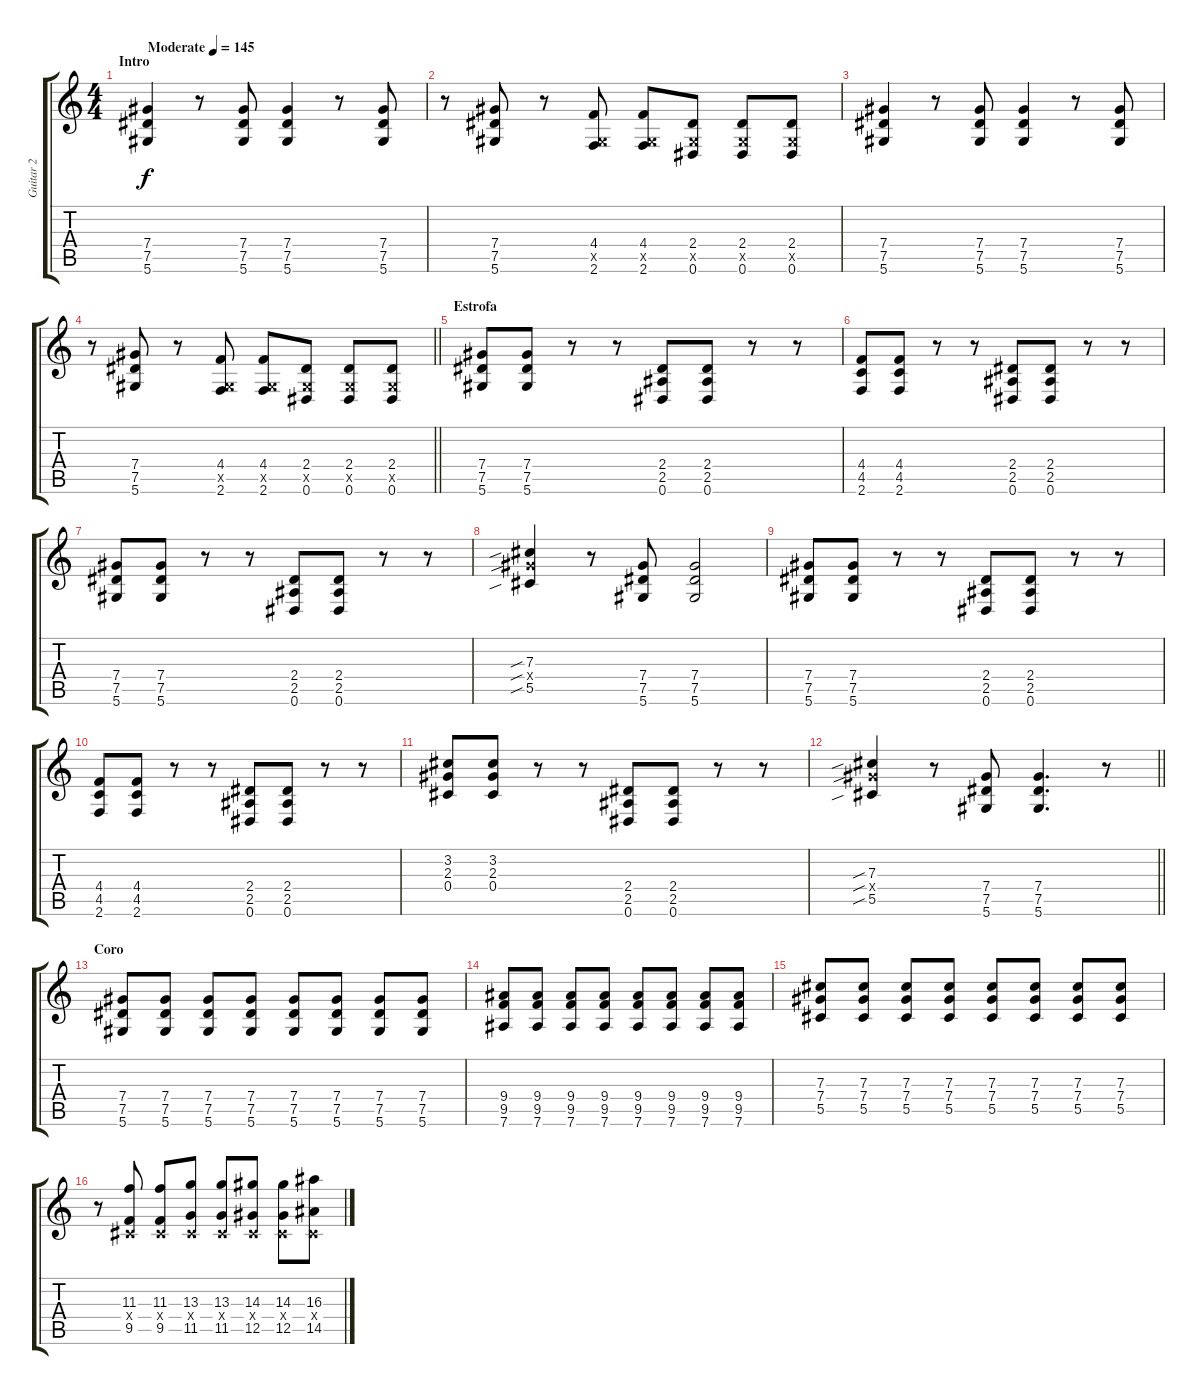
\track ("Guitar 2" "Guitar 2") {instrument overdrivenguitar}
\staff {score tabs}
\tuning (Eb4 Bb3 Gb3 Db3 Ab2 Eb2) {hide}
\ts (4 4)
\section ("" "Intro")
\tempo (145 "Moderate")
\clef g2
\ks c
(7.4 7.5 5.6).4{dy f instrument overdrivenguitar} r.8 (7.4 7.5 5.6).8 (7.4 7.5 5.6).4 r.8 (7.4 7.5 5.6).8 |
r.8 (7.4 7.5 5.6).8 r.8 (4.4 0.5{x} 2.6).8 (4.4 0.5{x} 2.6).8 (2.4 0.5{x} 0.6).8 (2.4 0.5{x} 0.6).8 (2.4 0.5{x} 0.6).8 |
(7.4 7.5 5.6).4 r.8 (7.4 7.5 5.6).8 (7.4 7.5 5.6).4 r.8 (7.4 7.5 5.6).8 |
\barLineRight lightlight
r.8 (7.4 7.5 5.6).8 r.8 (4.4 0.5{x} 2.6).8 (4.4 0.5{x} 2.6).8 (2.4 0.5{x} 0.6).8 (2.4 0.5{x} 0.6).8 (2.4 0.5{x} 0.6).8 |
\section ("" "Estrofa")
(7.4 7.5 5.6).8 (7.4 7.5 5.6).8 r.8 r.8 (2.4 2.5 0.6).8 (2.4 2.5 0.6).8 r.8 r.8 |
(4.4 4.5 2.6).8 (4.4 4.5 2.6).8 r.8 r.8 (2.4 2.5 0.6).8 (2.4 2.5 0.6).8 r.8 r.8 |
(7.4 7.5 5.6).8 (7.4 7.5 5.6).8 r.8 r.8 (2.4 2.5 0.6).8 (2.4 2.5 0.6).8 r.8 r.8 |
(7.3{sib} 7.4{sib x} 5.5{sib}).4 r.8 (7.4 7.5 5.6).8 (7.4 7.5 5.6).2 |
(7.4 7.5 5.6).8 (7.4 7.5 5.6).8 r.8 r.8 (2.4 2.5 0.6).8 (2.4 2.5 0.6).8 r.8 r.8 |
(4.4 4.5 2.6).8 (4.4 4.5 2.6).8 r.8 r.8 (2.4 2.5 0.6).8 (2.4 2.5 0.6).8 r.8 r.8 |
(3.2 2.3 0.4).8 (3.2 2.3 0.4).8 r.8 r.8 (2.4 2.5 0.6).8 (2.4 2.5 0.6).8 r.8 r.8 |
\barLineRight lightlight
(7.3{sib} 7.4{sib x} 5.5{sib}).4 r.8 (7.4 7.5 5.6).8 (7.4 7.5 5.6).4{d} r.8 |
\section ("" "Coro")
(7.4 7.5 5.6).8 (7.4 7.5 5.6).8 (7.4 7.5 5.6).8 (7.4 7.5 5.6).8 (7.4 7.5 5.6).8 (7.4 7.5 5.6).8 (7.4 7.5 5.6).8 (7.4 7.5 5.6).8 |
(9.4 9.5 7.6).8 (9.4 9.5 7.6).8 (9.4 9.5 7.6).8 (9.4 9.5 7.6).8 (9.4 9.5 7.6).8 (9.4 9.5 7.6).8 (9.4 9.5 7.6).8 (9.4 9.5 7.6).8 |
(7.3 7.4 5.5).8 (7.3 7.4 5.5).8 (7.3 7.4 5.5).8 (7.3 7.4 5.5).8 (7.3 7.4 5.5).8 (7.3 7.4 5.5).8 (7.3 7.4 5.5).8 (7.3 7.4 5.5).8 |
r.8 (11.3 0.4{x} 9.5).8 (11.3 0.4{x} 9.5).8 (13.3 0.4{x} 11.5).8 (13.3 0.4{x} 11.5).8 (14.3 0.4{x} 12.5).8 (14.3 0.4{x} 12.5).8 (16.3 0.4{x} 14.5).8
